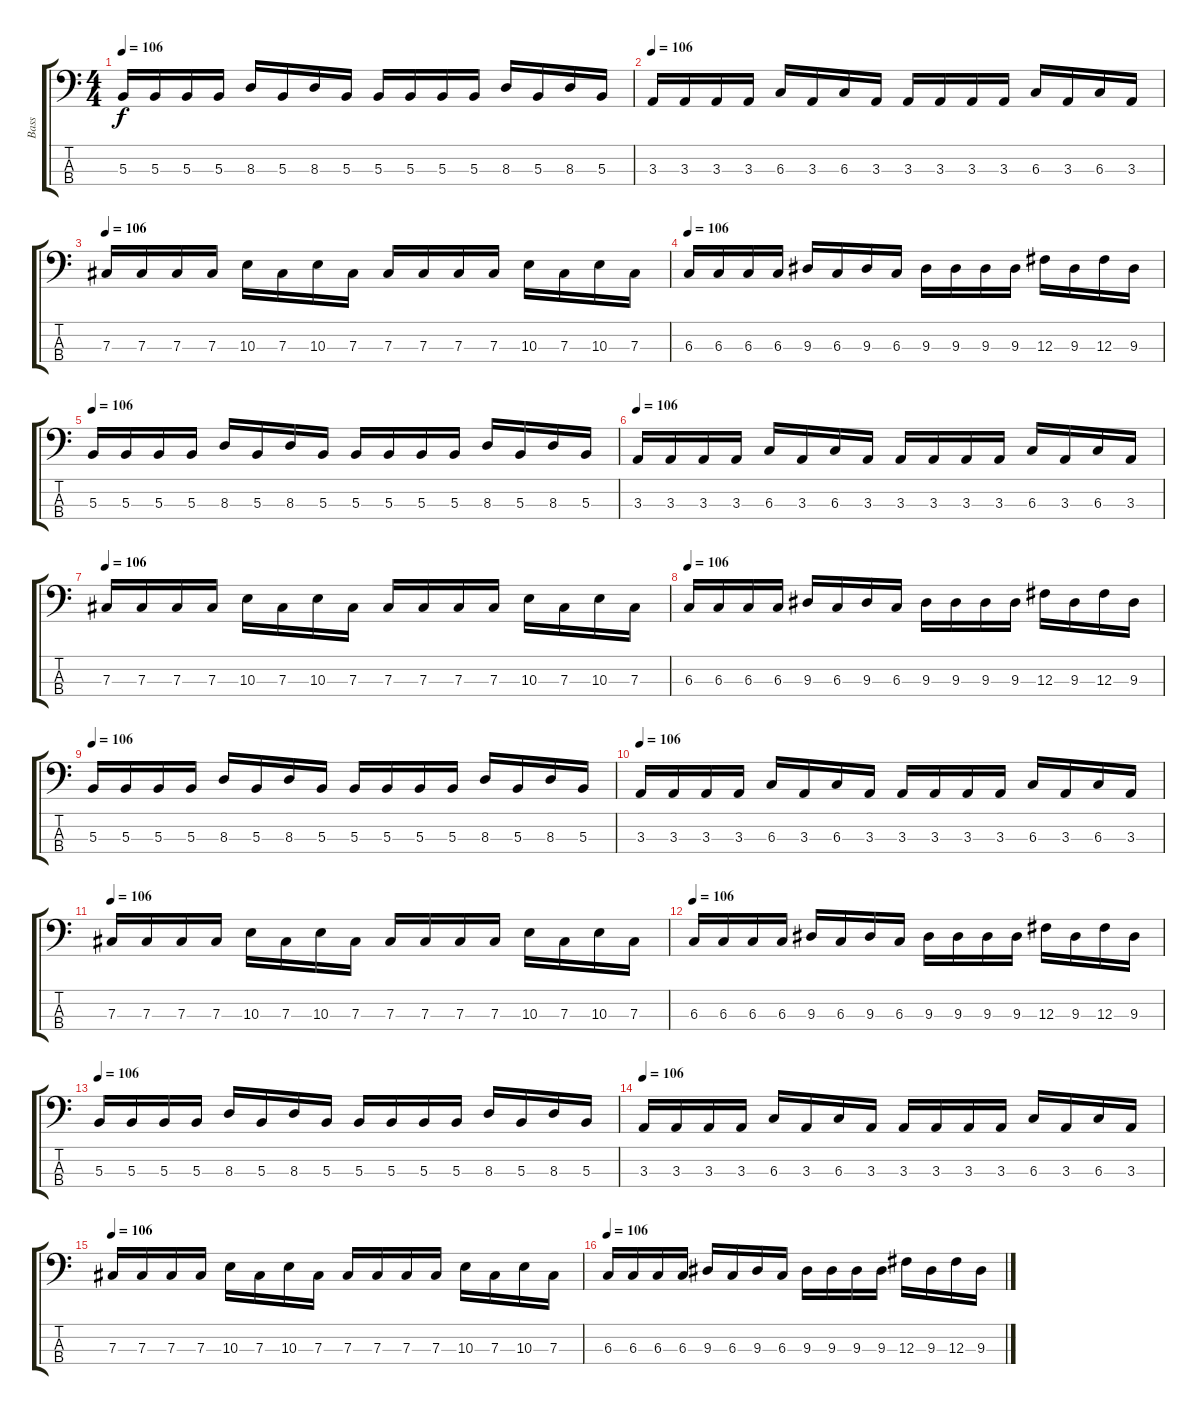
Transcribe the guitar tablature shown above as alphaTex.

\track ("Bass" "Bass") {instrument electricbasspick}
\staff {score tabs}
\tuning (E2 B1 Gb1 Db1) {hide}
\ts (4 4)
\tempo 106
\clef f4
\ks c
5.3.16{dy f} 5.3.16 5.3.16 5.3.16 8.3.16 5.3.16 8.3.16 5.3.16 5.3.16 5.3.16 5.3.16 5.3.16 8.3.16 5.3.16 8.3.16 5.3.16 |
\tempo 106
3.3.16 3.3.16 3.3.16 3.3.16 6.3.16 3.3.16 6.3.16 3.3.16 3.3.16 3.3.16 3.3.16 3.3.16 6.3.16 3.3.16 6.3.16 3.3.16 |
\tempo 106
7.3.16 7.3.16 7.3.16 7.3.16 10.3.16 7.3.16 10.3.16 7.3.16 7.3.16 7.3.16 7.3.16 7.3.16 10.3.16 7.3.16 10.3.16 7.3.16 |
\tempo 106
6.3.16 6.3.16 6.3.16 6.3.16 9.3.16 6.3.16 9.3.16 6.3.16 9.3.16 9.3.16 9.3.16 9.3.16 12.3.16 9.3.16 12.3.16 9.3.16 |
\tempo 106
5.3.16 5.3.16 5.3.16 5.3.16 8.3.16 5.3.16 8.3.16 5.3.16 5.3.16 5.3.16 5.3.16 5.3.16 8.3.16 5.3.16 8.3.16 5.3.16 |
\tempo 106
3.3.16 3.3.16 3.3.16 3.3.16 6.3.16 3.3.16 6.3.16 3.3.16 3.3.16 3.3.16 3.3.16 3.3.16 6.3.16 3.3.16 6.3.16 3.3.16 |
\tempo 106
7.3.16 7.3.16 7.3.16 7.3.16 10.3.16 7.3.16 10.3.16 7.3.16 7.3.16 7.3.16 7.3.16 7.3.16 10.3.16 7.3.16 10.3.16 7.3.16 |
\tempo 106
6.3.16 6.3.16 6.3.16 6.3.16 9.3.16 6.3.16 9.3.16 6.3.16 9.3.16 9.3.16 9.3.16 9.3.16 12.3.16 9.3.16 12.3.16 9.3.16 |
\tempo 106
5.3.16 5.3.16 5.3.16 5.3.16 8.3.16 5.3.16 8.3.16 5.3.16 5.3.16 5.3.16 5.3.16 5.3.16 8.3.16 5.3.16 8.3.16 5.3.16 |
\tempo 106
3.3.16 3.3.16 3.3.16 3.3.16 6.3.16 3.3.16 6.3.16 3.3.16 3.3.16 3.3.16 3.3.16 3.3.16 6.3.16 3.3.16 6.3.16 3.3.16 |
\tempo 106
7.3.16 7.3.16 7.3.16 7.3.16 10.3.16 7.3.16 10.3.16 7.3.16 7.3.16 7.3.16 7.3.16 7.3.16 10.3.16 7.3.16 10.3.16 7.3.16 |
\tempo 106
6.3.16 6.3.16 6.3.16 6.3.16 9.3.16 6.3.16 9.3.16 6.3.16 9.3.16 9.3.16 9.3.16 9.3.16 12.3.16 9.3.16 12.3.16 9.3.16 |
\tempo 106
5.3.16 5.3.16 5.3.16 5.3.16 8.3.16 5.3.16 8.3.16 5.3.16 5.3.16 5.3.16 5.3.16 5.3.16 8.3.16 5.3.16 8.3.16 5.3.16 |
\tempo 106
3.3.16 3.3.16 3.3.16 3.3.16 6.3.16 3.3.16 6.3.16 3.3.16 3.3.16 3.3.16 3.3.16 3.3.16 6.3.16 3.3.16 6.3.16 3.3.16 |
\tempo 106
7.3.16 7.3.16 7.3.16 7.3.16 10.3.16 7.3.16 10.3.16 7.3.16 7.3.16 7.3.16 7.3.16 7.3.16 10.3.16 7.3.16 10.3.16 7.3.16 |
\tempo 106
6.3.16 6.3.16 6.3.16 6.3.16 9.3.16 6.3.16 9.3.16 6.3.16 9.3.16 9.3.16 9.3.16 9.3.16 12.3.16 9.3.16 12.3.16 9.3.16
